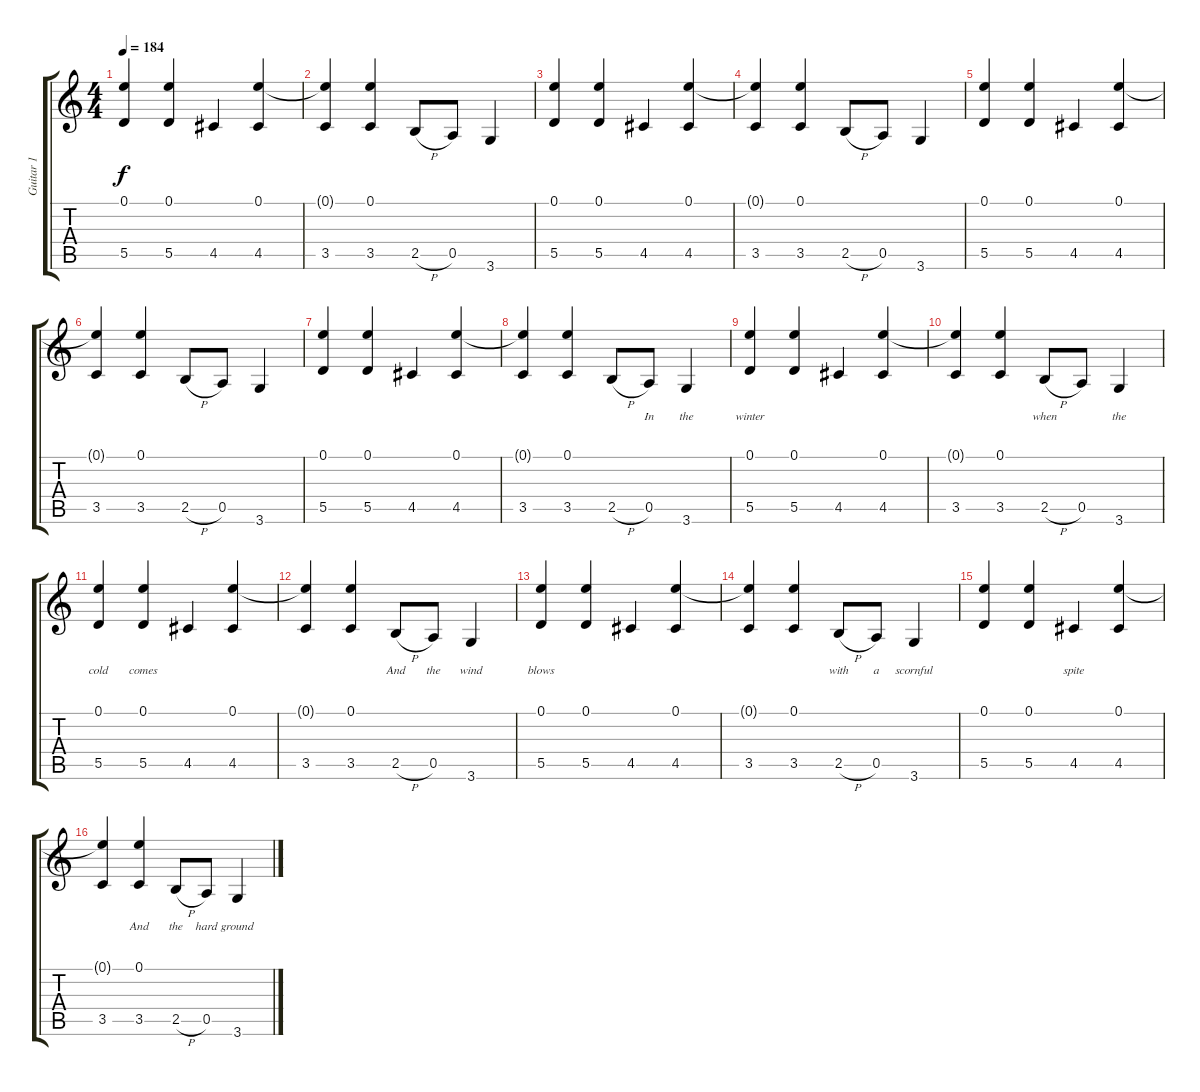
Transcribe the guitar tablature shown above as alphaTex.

\track ("Guitar 1" "Guitar 1") {instrument acousticguitarsteel}
\staff {score tabs}
\tuning (E4 B3 G3 D3 A2 E2) {hide}
\ts (4 4)
\tempo 184
\clef g2
\ks c
(0.1 5.5).4{dy f instrument acousticguitarsteel} (0.1 5.5).4 4.5.4 (0.1 4.5).4 |
(0.1{t} 3.5).4 (0.1 3.5).4 2.5{h}.8 0.5.8 3.6.4 |
(0.1 5.5).4 (0.1 5.5).4 4.5.4 (0.1 4.5).4 |
(0.1{t} 3.5).4 (0.1 3.5).4 2.5{h}.8 0.5.8 3.6.4 |
(0.1 5.5).4 (0.1 5.5).4 4.5.4 (0.1 4.5).4 |
(0.1{t} 3.5).4 (0.1 3.5).4 2.5{h}.8 0.5.8 3.6.4 |
(0.1 5.5).4 (0.1 5.5).4 4.5.4 (0.1 4.5).4 |
(0.1{t} 3.5).4{lyrics (0 "") lyrics (1 "") lyrics (2 "") lyrics (3 "") lyrics (4 "")} (0.1 3.5).4{lyrics (0 "") lyrics (1 "") lyrics (2 "") lyrics (3 "") lyrics (4 "")} 2.5{h}.8{lyrics (0 "") lyrics (1 "") lyrics (2 "") lyrics (3 "") lyrics (4 "")} 0.5.8{lyrics (0 "In") lyrics (1 "") lyrics (2 "") lyrics (3 "") lyrics (4 "")} 3.6.4{lyrics (0 "the") lyrics (1 "") lyrics (2 "") lyrics (3 "") lyrics (4 "")} |
(0.1 5.5).4{lyrics (0 "winter") lyrics (1 "") lyrics (2 "") lyrics (3 "") lyrics (4 "")} (0.1 5.5).4{lyrics (0 "") lyrics (1 "") lyrics (2 "") lyrics (3 "") lyrics (4 "")} 4.5.4{lyrics (0 "") lyrics (1 "") lyrics (2 "") lyrics (3 "") lyrics (4 "")} (0.1 4.5).4{lyrics (0 "") lyrics (1 "") lyrics (2 "") lyrics (3 "") lyrics (4 "")} |
(0.1{t} 3.5).4{lyrics (0 "") lyrics (1 "") lyrics (2 "") lyrics (3 "") lyrics (4 "")} (0.1 3.5).4{lyrics (0 "") lyrics (1 "") lyrics (2 "") lyrics (3 "") lyrics (4 "")} 2.5{h}.8{lyrics (0 "when") lyrics (1 "") lyrics (2 "") lyrics (3 "") lyrics (4 "")} 0.5.8{lyrics (0 "") lyrics (1 "") lyrics (2 "") lyrics (3 "") lyrics (4 "")} 3.6.4{lyrics (0 "the") lyrics (1 "") lyrics (2 "") lyrics (3 "") lyrics (4 "")} |
(0.1 5.5).4{lyrics (0 "cold") lyrics (1 "") lyrics (2 "") lyrics (3 "") lyrics (4 "")} (0.1 5.5).4{lyrics (0 "comes") lyrics (1 "") lyrics (2 "") lyrics (3 "") lyrics (4 "")} 4.5.4{lyrics (0 "") lyrics (1 "") lyrics (2 "") lyrics (3 "") lyrics (4 "")} (0.1 4.5).4{lyrics (0 "") lyrics (1 "") lyrics (2 "") lyrics (3 "") lyrics (4 "")} |
(0.1{t} 3.5).4{lyrics (0 "") lyrics (1 "") lyrics (2 "") lyrics (3 "") lyrics (4 "")} (0.1 3.5).4{lyrics (0 "") lyrics (1 "") lyrics (2 "") lyrics (3 "") lyrics (4 "")} 2.5{h}.8{lyrics (0 "And") lyrics (1 "") lyrics (2 "") lyrics (3 "") lyrics (4 "")} 0.5.8{lyrics (0 "the") lyrics (1 "") lyrics (2 "") lyrics (3 "") lyrics (4 "")} 3.6.4{lyrics (0 "wind") lyrics (1 "") lyrics (2 "") lyrics (3 "") lyrics (4 "")} |
(0.1 5.5).4{lyrics (0 "blows") lyrics (1 "") lyrics (2 "") lyrics (3 "") lyrics (4 "")} (0.1 5.5).4{lyrics (0 "") lyrics (1 "") lyrics (2 "") lyrics (3 "") lyrics (4 "")} 4.5.4{lyrics (0 "") lyrics (1 "") lyrics (2 "") lyrics (3 "") lyrics (4 "")} (0.1 4.5).4{lyrics (0 "") lyrics (1 "") lyrics (2 "") lyrics (3 "") lyrics (4 "")} |
(0.1{t} 3.5).4{lyrics (0 "") lyrics (1 "") lyrics (2 "") lyrics (3 "") lyrics (4 "")} (0.1 3.5).4{lyrics (0 "") lyrics (1 "") lyrics (2 "") lyrics (3 "") lyrics (4 "")} 2.5{h}.8{lyrics (0 "with") lyrics (1 "") lyrics (2 "") lyrics (3 "") lyrics (4 "")} 0.5.8{lyrics (0 "a") lyrics (1 "") lyrics (2 "") lyrics (3 "") lyrics (4 "")} 3.6.4{lyrics (0 "scornful") lyrics (1 "") lyrics (2 "") lyrics (3 "") lyrics (4 "")} |
(0.1 5.5).4{lyrics (0 "") lyrics (1 "") lyrics (2 "") lyrics (3 "") lyrics (4 "")} (0.1 5.5).4{lyrics (0 "") lyrics (1 "") lyrics (2 "") lyrics (3 "") lyrics (4 "")} 4.5.4{lyrics (0 "spite") lyrics (1 "") lyrics (2 "") lyrics (3 "") lyrics (4 "")} (0.1 4.5).4{lyrics (0 "") lyrics (1 "") lyrics (2 "") lyrics (3 "") lyrics (4 "")} |
(0.1{t} 3.5).4{lyrics (0 "") lyrics (1 "") lyrics (2 "") lyrics (3 "") lyrics (4 "")} (0.1 3.5).4{lyrics (0 "And") lyrics (1 "") lyrics (2 "") lyrics (3 "") lyrics (4 "")} 2.5{h}.8{lyrics (0 "the") lyrics (1 "") lyrics (2 "") lyrics (3 "") lyrics (4 "")} 0.5.8{lyrics (0 "hard") lyrics (1 "") lyrics (2 "") lyrics (3 "") lyrics (4 "")} 3.6.4{lyrics (0 "ground") lyrics (1 "") lyrics (2 "") lyrics (3 "") lyrics (4 "")}
